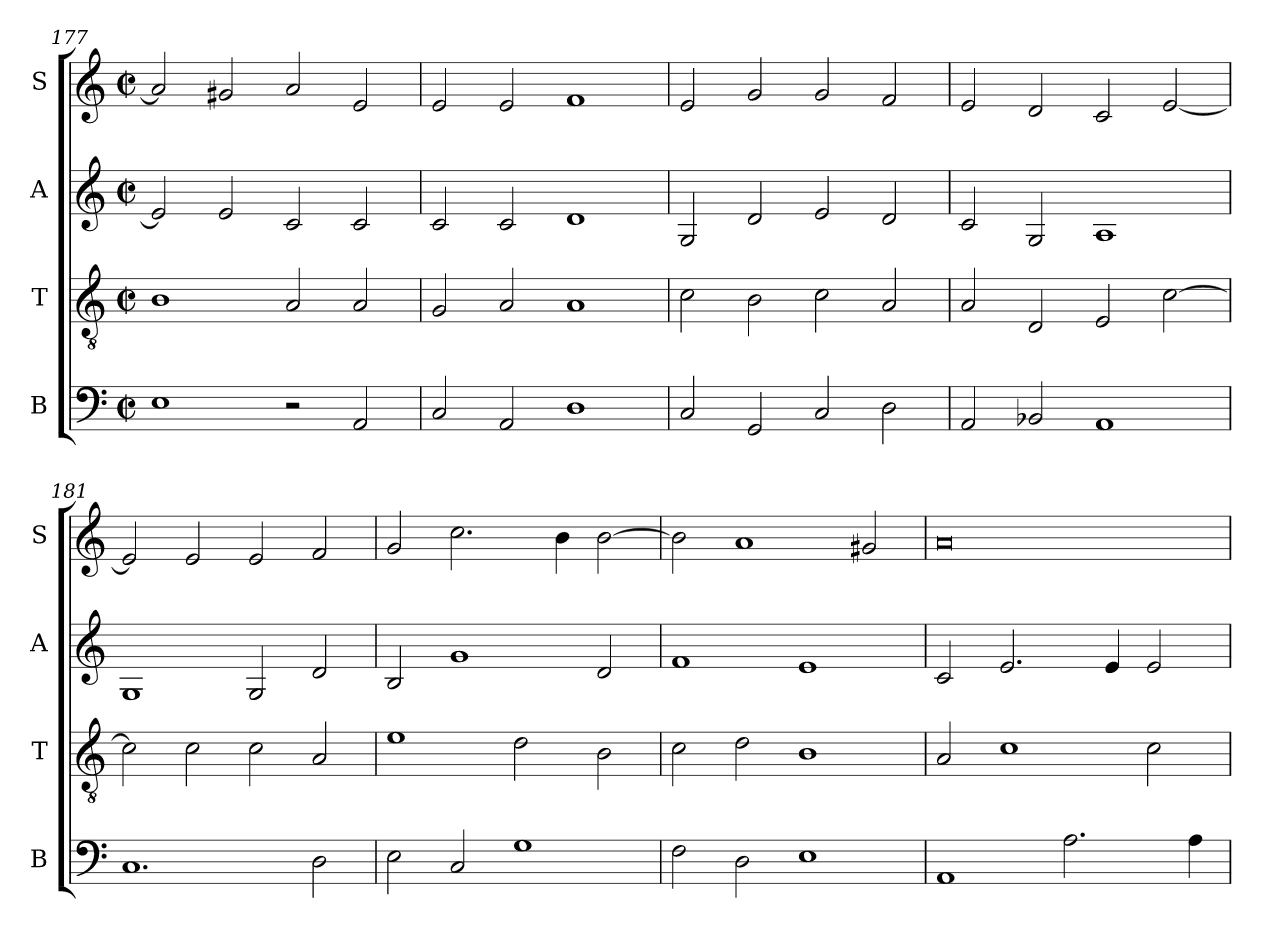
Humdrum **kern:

**kern	**kern	**kern	**kern
*part4	*part3	*part2	*part1
*staff4	*staff3	*staff2	*staff1
*I"B	*I"T	*I"A	*I"S
*I'B	*I'T	*I'A	*I'S
*clefF4	*clefGv2	*clefG2	*clefG2
*k[]	*k[]	*k[]	*k[]
*C:	*C:	*C:	*C:
*M2/2	*M2/2	*M2/2	*M2/2
*met(c|)	*met(c|)	*met(c|)	*met(c|)
=177	=177	=177	=177
1E	1B	2e/]	2a/]
.	.	2e/	2g#/
2r	2A/	2c/	2a/
2AA/	2A/	2c/	2e/
!!LO:LB:g=z
=178	=178	=178	=178
2C/	2G/	2c/	2e/
2AA/	2A/	2c/	2e/
1D	1A	1d	1f
=179	=179	=179	=179
2C/	2c\	2G/	2e/
2GG/	2B\	2d/	2g/
2C/	2c\	2e/	2g/
2D\	2A/	2d/	2f/
=180	=180	=180	=180
2AA/	2A/	2c/	2e/
2BB-X/	2D/	2G/	2d/
1AA	2E/	1A	2c/
.	[>2c\	.	[<2e/
=181	=181	=181	=181
1.C	2c\]	1G	2e/]
.	2c\	.	2e/
.	2c\	2G/	2e/
2D\	2A/	2d/	2f/
=182	=182	=182	=182
2E\	1e	2B/	2g/
2C/	.	1g	2.cc\
1G	2d\	.	.
.	.	.	4b\
.	2B\	2d/	[>2b\
=183	=183	=183	=183
2F\	2c\	1f	2b\]
2D\	2d\	.	1a
1E	1B	1e	.
.	.	.	2g#/
!!LO:LB:g=z
=184	=184	=184	=184
1AA	2A/	2c/	0a
.	1c	2.e/	.
2.A\	.	.	.
.	.	4e/	.
.	2c\	2e/	.
4A\	.	.	.
=	=	=	=
*-	*-	*-	*-
